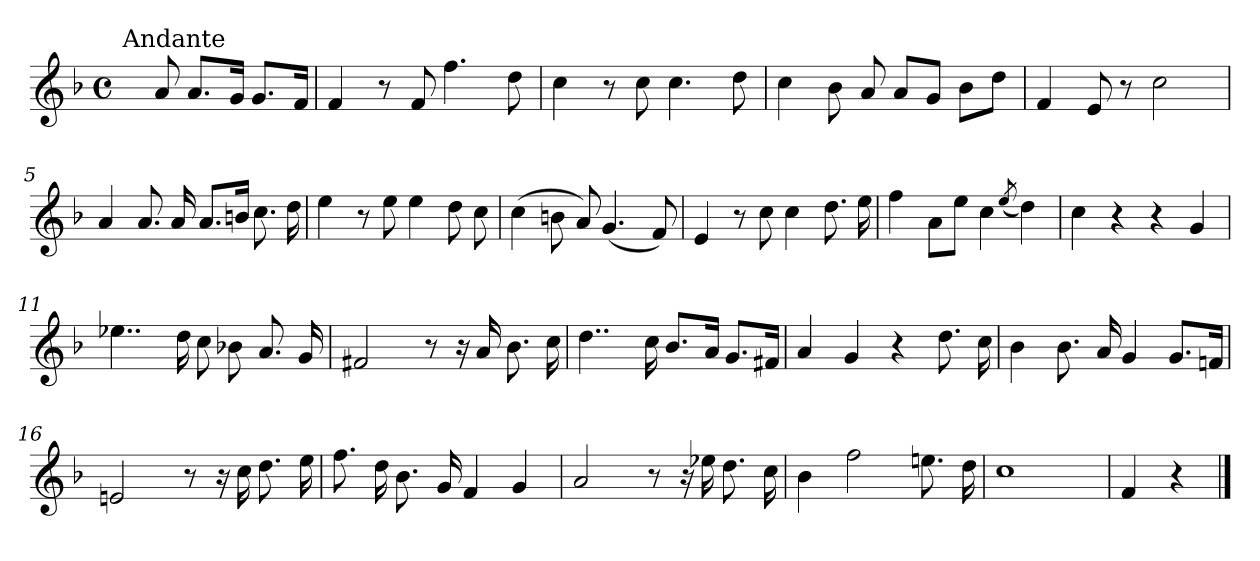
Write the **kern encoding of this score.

**kern
*part1
*staff1
*clefG2
*k[b-]
*F:
*M4/4
*met(c)
=
!LO:TX:a:t=Andante
8ryy
8a/
8.a/L
16g/Jk
8.g/L
16f/Jk
=1
4f/
8r
8f/
4.ff\
8dd\
=2
4cc\
8r
8cc\
4.cc\
8dd\
=3
4cc\
8b-\
8a/
8a/L
8g/J
8b-\L
8dd\J
=4
4f/
8e/
8r
2cc\
!!LO:LB:g=z
=5
4a/
8.a/
16a/
8.a/L
16bn/Jk
8.cc\
16dd\
=6
4ee\
8r
8ee\
4ee\
8dd\
8cc\
=7
(>4cc\
8bn\
8a/)
(<4.g/
8f/)
=8
4e/
8r
8cc\
4cc\
8.dd\
16ee\
=9
(>4ff\
8a\L
8ee\J
4cc\
(<8qee/
4dd\)
!!LO:LB:g=z
=10
4cc\
4r
4r
4g/
=11
4..ee-X\
16dd\
8cc\
8b-X\
8.a/
16g/
=12
2f#X/
8r
16r
16a/
8.b-\
16cc\
=13
4..dd\
16cc\
8.b-/L
16a/Jk
8.g/L
16f#X/Jk
=14
4a/
4g/
4r
8.dd\
16cc\
!!LO:LB:g=z
=15
4b-\
8.b-\
16a/
4g/
8.g/L
16fn/Jk
=16
2en/
8r
16r
16cc\
8.dd\
16ee\
=17
8.ff\
16dd\
8.b-\
16g/
4f/
4g/
=18
2a/
8r
16r
16ee-X\
8.dd\
16cc\
=19
4b-\
2ff\
8.een\
16dd\
!!LO:LB:g=z
=20
1cc
=21
4f/
4r
==
*-
